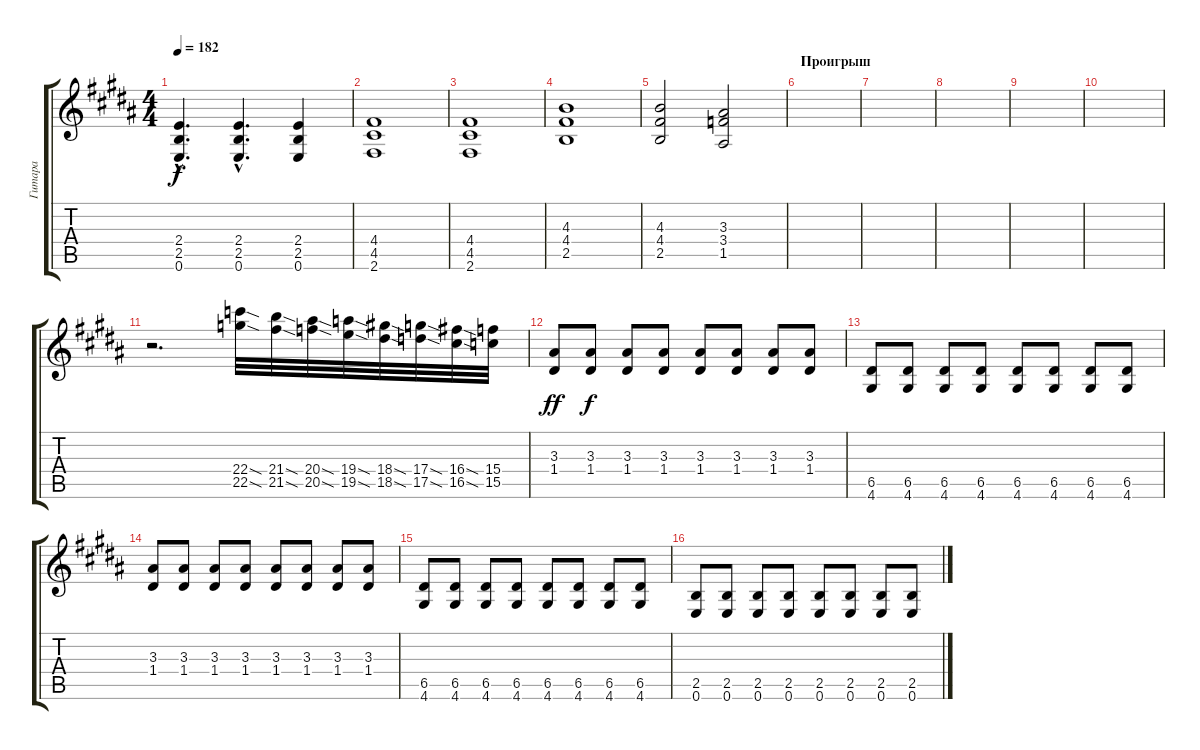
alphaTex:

\track ("Гитара" "Гитара") {instrument overdrivenguitar}
\staff {score tabs}
\tuning (E4 B3 G3 D3 A2 E2) {hide}
\ts (4 4)
\tempo 182
\clef g2
\ks b
(2.4{hac} 2.5{hac} 0.6{hac}).4{d dy f} (2.4{hac} 2.5{hac} 0.6{hac}).4{d} (2.4 2.5 0.6).4 |
(4.4 4.5 2.6).1 |
(4.4 4.5 2.6).1 |
(4.3 4.4 2.5).1 |
(4.3 4.4 2.5).2 (3.3 3.4 1.5).2 |
\section ("" "Проигрыш")
|
|
|
|
|
r.2{d} (22.4{sod} 22.5{sod}).32 (21.4{sod} 21.5{sod}).32 (20.4{sod} 20.5{sod}).32 (19.4{sod} 19.5{sod}).32 (18.4{sod} 18.5{sod}).32 (17.4{sod} 17.5{sod}).32 (16.4{sod} 16.5{sod}).32 (15.4 15.5).32 |
(3.3 1.4).8{dy ff instrument distortionguitar} (3.3 1.4).8{dy f} (3.3 1.4).8 (3.3 1.4).8 (3.3 1.4).8 (3.3 1.4).8 (3.3 1.4).8 (3.3 1.4).8 |
(6.5 4.6).8 (6.5 4.6).8 (6.5 4.6).8 (6.5 4.6).8 (6.5 4.6).8 (6.5 4.6).8 (6.5 4.6).8 (6.5 4.6).8 |
(3.3 1.4).8 (3.3 1.4).8 (3.3 1.4).8 (3.3 1.4).8 (3.3 1.4).8 (3.3 1.4).8 (3.3 1.4).8 (3.3 1.4).8 |
(6.5 4.6).8 (6.5 4.6).8 (6.5 4.6).8 (6.5 4.6).8 (6.5 4.6).8 (6.5 4.6).8 (6.5 4.6).8 (6.5 4.6).8 |
(2.5 0.6).8 (2.5 0.6).8 (2.5 0.6).8 (2.5 0.6).8 (2.5 0.6).8 (2.5 0.6).8 (2.5 0.6).8 (2.5 0.6).8
